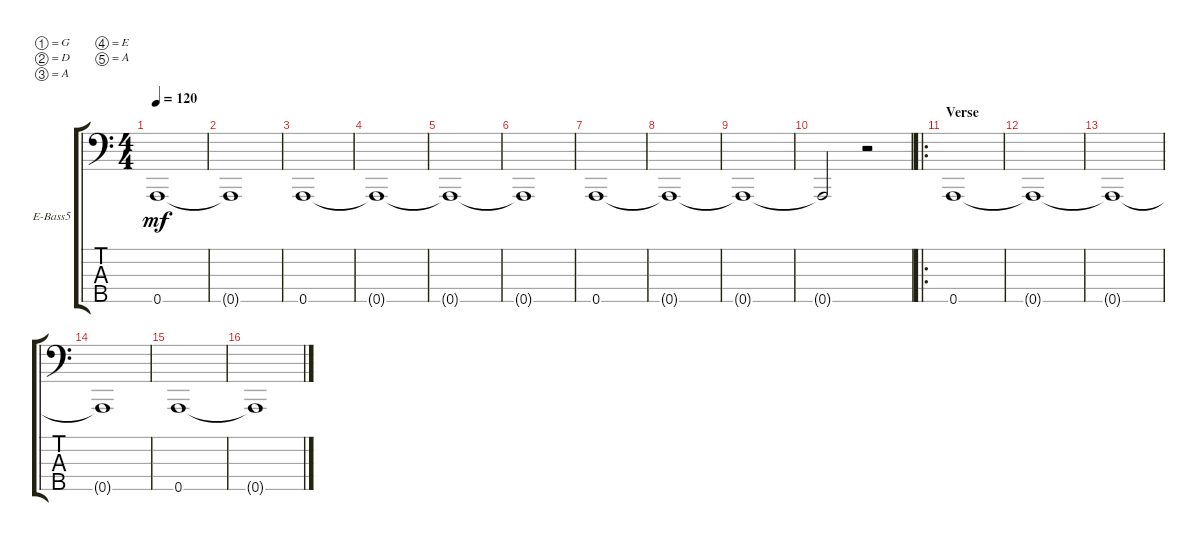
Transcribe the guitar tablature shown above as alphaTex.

\bracketExtendMode groupsimilarinstruments
\firstSystemTrackNameOrientation horizontal
\otherSystemsTrackNameOrientation horizontal
\track ("Electric Bass" "E-Bass5") {instrument electricbassfinger}
\staff {score tabs}
\tuning (G2 D2 A1 E1 A0)
\ts (4 4)
\tempo 120
\clef f4
\ks c
0.5{t}.1{dy mf} |
0.5{t}.1 |
0.5.1 |
0.5{t}.1 |
0.5{t}.1 |
0.5{t}.1 |
0.5.1 |
0.5{t}.1 |
0.5{t}.1 |
0.5{t}.2 r.2 |
\ro
\section ("" "Verse")
0.5.1 |
0.5{t}.1 |
0.5{t}.1 |
0.5{t}.1 |
0.5.1 |
0.5{t}.1
